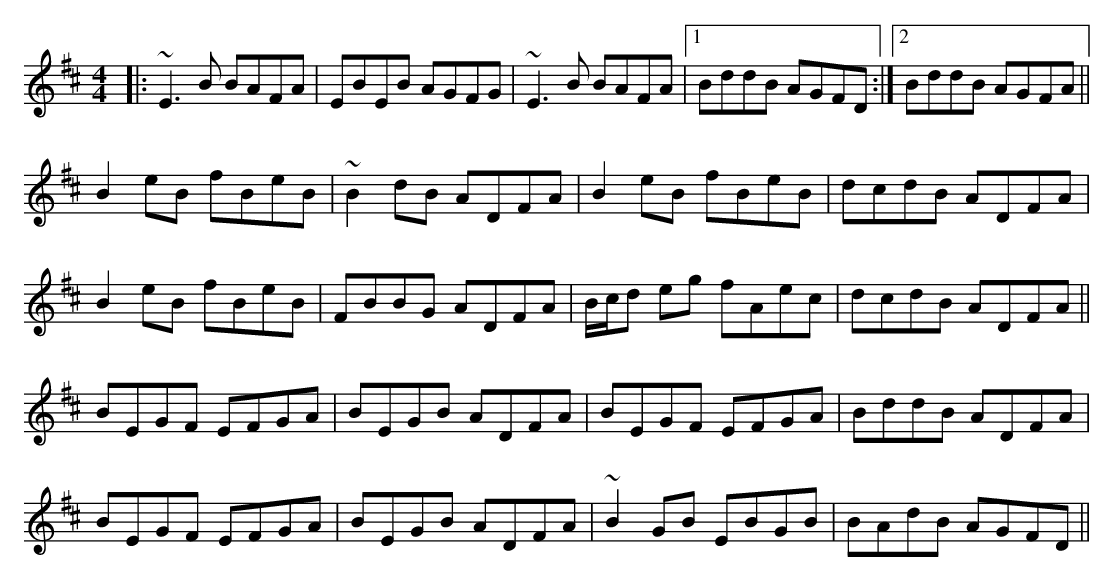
X:1
M:4/4
K:Edor
|:~E3 B BAFA|EBEB AGFG|~E3 B BAFA|1 BddB AGFD:|2 BddB AGFA||
B2 eB fBeB|~B2 dB ADFA|B2 eB fBeB|dcdB ADFA|
B2 eB fBeB|FBBG ADFA|B/c/d eg fAec|dcdB ADFA||
BEGF EFGA|BEGB ADFA|BEGF EFGA|BddB ADFA|
BEGF EFGA|BEGB ADFA|~B2 GB EBGB|BAdB AGFD||
